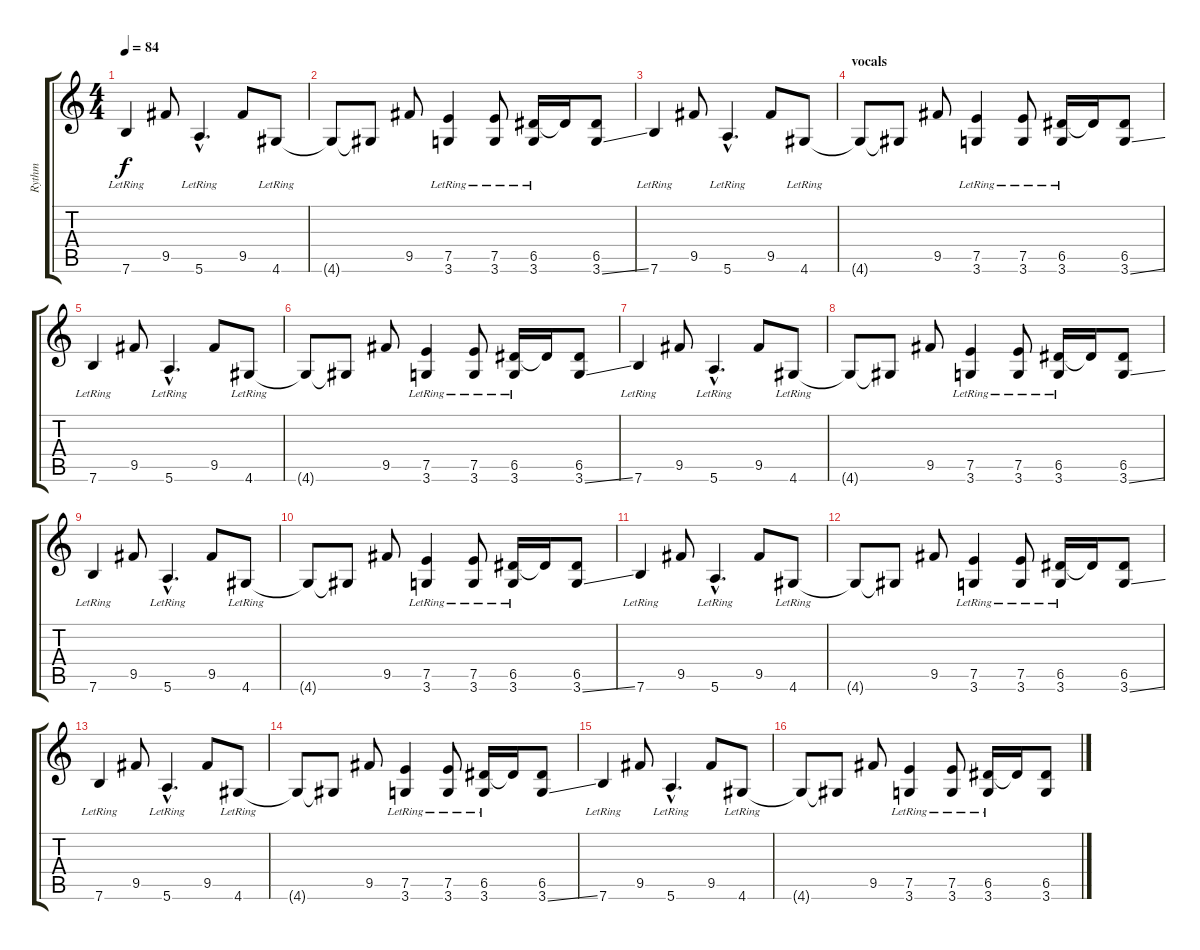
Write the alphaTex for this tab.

\track ("Rythm" "Rythm") {instrument acousticguitarsteel}
\staff {score tabs}
\tuning (E4 B3 G3 D3 A2 E2) {hide}
\ts (4 4)
\tempo 84
\clef g2
\ks c
7.6{lr}.4{dy f instrument acousticguitarsteel} 9.5.8 5.6{hac lr}.4{d} 9.5.8 4.6{lr}.8 |
4.6{t}.8 4.6{t}.8 9.5.8 (7.5 3.6{lr}).4 (7.5 3.6{lr}).8 (6.5 3.6{lr}).16 6.5{t}.16 (6.5 3.6{ss}).8 |
7.6{lr}.4 9.5.8 5.6{hac lr}.4{d} 9.5.8 4.6{lr}.8 |
\section ("" "vocals")
4.6{t}.8 4.6{t}.8 9.5.8 (7.5 3.6{lr}).4 (7.5 3.6{lr}).8 (6.5 3.6{lr}).16 6.5{t}.16 (6.5 3.6{ss}).8 |
7.6{lr}.4 9.5.8 5.6{hac lr}.4{d} 9.5.8 4.6{lr}.8 |
4.6{t}.8 4.6{t}.8 9.5.8 (7.5 3.6{lr}).4 (7.5 3.6{lr}).8 (6.5 3.6{lr}).16 6.5{t}.16 (6.5 3.6{ss}).8 |
7.6{lr}.4 9.5.8 5.6{hac lr}.4{d} 9.5.8 4.6{lr}.8 |
4.6{t}.8 4.6{t}.8 9.5.8 (7.5 3.6{lr}).4 (7.5 3.6{lr}).8 (6.5 3.6{lr}).16 6.5{t}.16 (6.5 3.6{ss}).8 |
7.6{lr}.4 9.5.8 5.6{hac lr}.4{d} 9.5.8 4.6{lr}.8 |
4.6{t}.8 4.6{t}.8 9.5.8 (7.5 3.6{lr}).4 (7.5 3.6{lr}).8 (6.5 3.6{lr}).16 6.5{t}.16 (6.5 3.6{ss}).8 |
7.6{lr}.4 9.5.8 5.6{hac lr}.4{d} 9.5.8 4.6{lr}.8 |
4.6{t}.8 4.6{t}.8 9.5.8 (7.5 3.6{lr}).4 (7.5 3.6{lr}).8 (6.5 3.6{lr}).16 6.5{t}.16 (6.5 3.6{ss}).8 |
7.6{lr}.4 9.5.8 5.6{hac lr}.4{d} 9.5.8 4.6{lr}.8 |
4.6{t}.8 4.6{t}.8 9.5.8 (7.5 3.6{lr}).4 (7.5 3.6{lr}).8 (6.5 3.6{lr}).16 6.5{t}.16 (6.5 3.6{ss}).8 |
7.6{lr}.4 9.5.8 5.6{hac lr}.4{d} 9.5.8 4.6{lr}.8 |
4.6{t}.8 4.6{t}.8 9.5.8 (7.5 3.6{lr}).4 (7.5 3.6{lr}).8 (6.5 3.6{lr}).16 6.5{t}.16 (6.5 3.6{ss}).8
